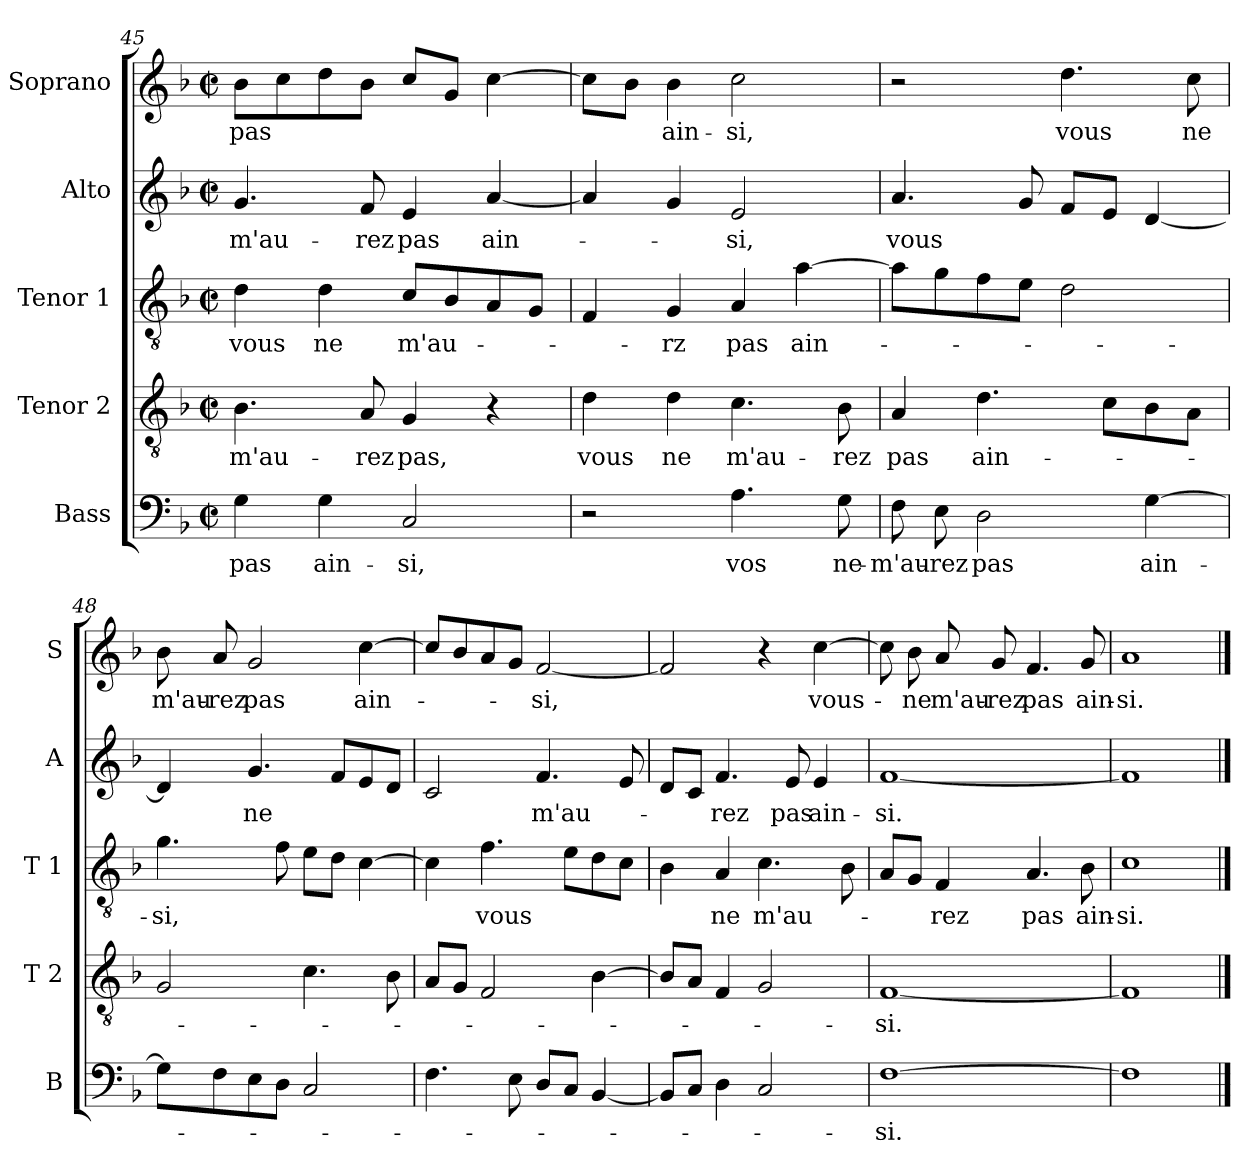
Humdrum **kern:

**kern	**text	**kern	**text	**kern	**text	**kern	**text	**kern	**text
*part5	*part5	*part4	*part4	*part3	*part3	*part2	*part2	*part1	*part1
*staff5	*staff5	*staff4	*staff4	*staff3	*staff3	*staff2	*staff2	*staff1	*staff1
*I"Bass	*	*I"Tenor 2	*	*I"Tenor 1	*	*I"Alto	*	*I"Soprano	*
*I'B	*	*I'T 2	*	*I'T 1	*	*I'A	*	*I'S	*
*clefF4	*	*clefGv2	*	*clefGv2	*	*clefG2	*	*clefG2	*
*k[b-]	*	*k[b-]	*	*k[b-]	*	*k[b-]	*	*k[b-]	*
*F:	*	*F:	*	*F:	*	*F:	*	*F:	*
*M2/2	*	*M2/2	*	*M2/2	*	*M2/2	*	*M2/2	*
*met(c|)	*	*met(c|)	*	*met(c|)	*	*met(c|)	*	*met(c|)	*
=45	=45	=45	=45	=45	=45	=45	=45	=45	=45
4G\	pas	4.B-\	m'au-	4d\	vous	4.g/	m'au-	8b-\L	pas
.	.	.	.	.	.	.	.	8cc\	.
4G\	ain-	.	.	4d\	ne	.	.	8dd\	.
.	.	8A/	-rez	.	.	8f/	-rez	8b-\J	.
2C/	-si,	4G/	pas,	8c/L	m'au-	4e/	pas	8cc/L	.
.	.	.	.	8B-/	.	.	.	8g/J	.
.	.	4r	.	8A/	.	[4a/	ain-	[4cc\	.
.	.	.	.	8G/J	.	.	.	.	.
=46	=46	=46	=46	=46	=46	=46	=46	=46	=46
2r	.	4d\	vous	4F/	.	4a/]	.	8cc\L]	.
.	.	.	.	.	.	.	.	8b-\J	.
.	.	4d\	ne	4G/	-rz	4g/	.	4b-\	ain-
4.A\	vos	4.c\	m'au-	4A/	pas	2e/	-si,	2cc\	-si,
.	.	.	.	[4a\	ain-	.	.	.	.
8G\	ne-	8B-\	-rez	.	.	.	.	.	.
=47	=47	=47	=47	=47	=47	=47	=47	=47	=47
8F\	-m'au-	4A/	pas	8a\L]	.	4.a/	vous	2r	.
8E\	-rez	.	.	8g\	.	.	.	.	.
2D\	pas	4.d\	ain-	8f\	.	.	.	.	.
.	.	.	.	8e\J	.	8g/	.	.	.
.	.	.	.	2d\	.	8f/L	.	4.dd\	vous
.	.	8c\L	.	.	.	8e/J	.	.	.
[4G\	ain-	8B-\	.	.	.	[4d/	.	.	.
.	.	8A\J	.	.	.	.	.	8cc\	ne
!!LO:LB:g=z
=48	=48	=48	=48	=48	=48	=48	=48	=48	=48
8G\L]	.	2G/	.	4.g\	-si,	4d/]	.	8b-\	m'au-
8F\	.	.	.	.	.	.	.	8a/	-rez
8E\	.	.	.	.	.	4.g/	ne	2g/	pas
8D\J	.	.	.	8f\	.	.	.	.	.
2C/	.	4.c\	.	8e\L	.	.	.	.	.
.	.	.	.	8d\J	.	8f/L	.	.	.
.	.	.	.	[4c\	.	8e/	.	[4cc\	ain-
.	.	8B-\	.	.	.	8d/J	.	.	.
=49	=49	=49	=49	=49	=49	=49	=49	=49	=49
4.F\	.	8A/L	.	4c\]	.	2c/	.	8cc/L]	.
.	.	8G/J	.	.	.	.	.	8b-/	.
.	.	2F/	.	4.f\	vous	.	.	8a/	.
8E\	.	.	.	.	.	.	.	8g/J	.
8D/L	.	.	.	.	.	4.f/	m'au-	[2f/	-si,
8C/J	.	.	.	8e\L	.	.	.	.	.
[4BB-/	.	[4B-\	.	8d\	.	.	.	.	.
.	.	.	.	8c\J	.	8e/	.	.	.
=50	=50	=50	=50	=50	=50	=50	=50	=50	=50
8BB-/L]	.	8B-/L]	.	4B-\	.	8d/L	.	2f/]	.
8C/J	.	8A/J	.	.	.	8c/J	.	.	.
4D\	.	4F/	.	4A/	ne	4.f/	-rez	.	.
2C/	.	2G/	.	4.c\	m'au-	.	.	4r	.
.	.	.	.	.	.	8e/	pas	.	.
.	.	.	.	.	.	4e/	ain-	[4cc\	vous-
.	.	.	.	8B-\	.	.	.	.	.
=51	=51	=51	=51	=51	=51	=51	=51	=51	=51
[1F	-si.	[1F	-si.	8A/L	.	[1f	-si.	8cc\]	.
.	.	.	.	8G/J	.	.	.	8b-\	-ne
.	.	.	.	4F/	-rez	.	.	8a/	m'au-
.	.	.	.	.	.	.	.	8g/	-rez
.	.	.	.	4.A/	pas	.	.	4.f/	pas
.	.	.	.	8B-\	ain-	.	.	8g/	ain-
=52	=52	=52	=52	=52	=52	=52	=52	=52	=52
1F]	.	1F]	.	1c	-si.	1f]	.	1a	-si.
==	==	==	==	==	==	==	==	==	==
*-	*-	*-	*-	*-	*-	*-	*-	*-	*-
